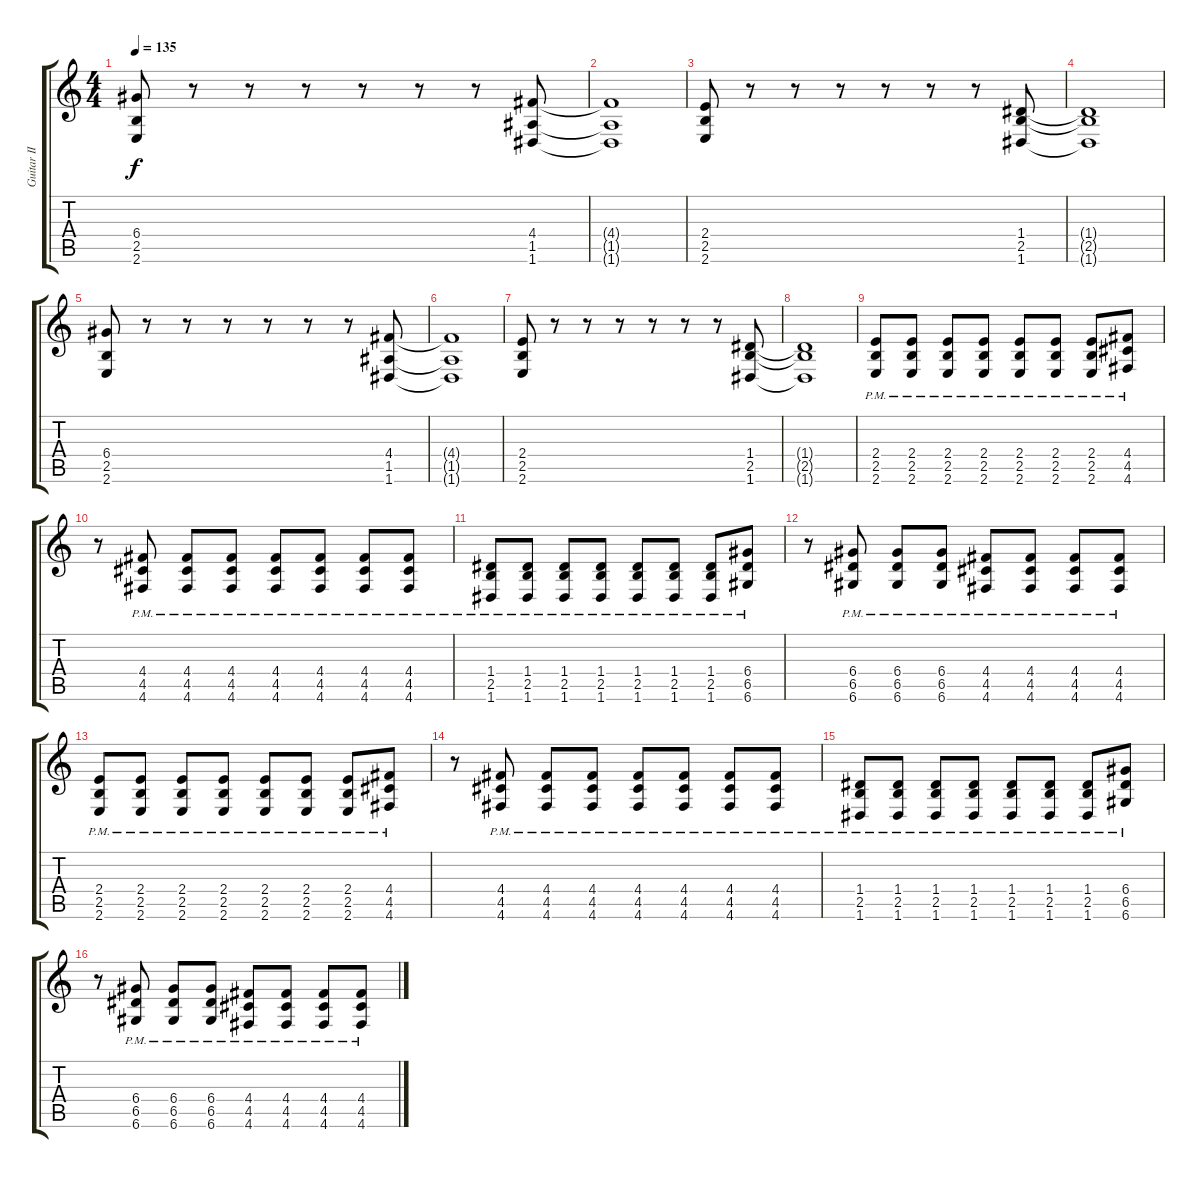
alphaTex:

\track ("Guitar II" "Guitar II") {instrument distortionguitar}
\staff {score tabs}
\tuning (E4 B3 G3 D3 A2 D2) {hide}
\ts (4 4)
\tempo 135
\clef g2
\ks c
(6.4 2.5 2.6).8{dy f} r.8 r.8 r.8 r.8 r.8 r.8 (4.4 1.5 1.6).8 |
(4.4{t} 1.5{t} 1.6{t}).1 |
(2.4 2.5 2.6).8 r.8 r.8 r.8 r.8 r.8 r.8 (1.4 2.5 1.6).8 |
(1.4{t} 2.5{t} 1.6{t}).1 |
(6.4 2.5 2.6).8 r.8 r.8 r.8 r.8 r.8 r.8 (4.4 1.5 1.6).8 |
(4.4{t} 1.5{t} 1.6{t}).1 |
(2.4 2.5 2.6).8 r.8 r.8 r.8 r.8 r.8 r.8 (1.4 2.5 1.6).8 |
(1.4{t} 2.5{t} 1.6{t}).1 |
(2.4{pm} 2.5{pm} 2.6{pm}).8 (2.4{pm} 2.5{pm} 2.6{pm}).8 (2.4{pm} 2.5{pm} 2.6{pm}).8 (2.4{pm} 2.5{pm} 2.6{pm}).8 (2.4{pm} 2.5{pm} 2.6{pm}).8 (2.4{pm} 2.5{pm} 2.6{pm}).8 (2.4{pm} 2.5{pm} 2.6{pm}).8 (4.4{pm} 4.5{pm} 4.6{pm}).8 |
r.8 (4.4{pm} 4.5{pm} 4.6{pm}).8 (4.4{pm} 4.5{pm} 4.6{pm}).8 (4.4{pm} 4.5{pm} 4.6{pm}).8 (4.4{pm} 4.5{pm} 4.6{pm}).8 (4.4{pm} 4.5{pm} 4.6{pm}).8 (4.4{pm} 4.5{pm} 4.6{pm}).8 (4.4{pm} 4.5{pm} 4.6{pm}).8 |
(1.4{pm} 2.5{pm} 1.6{pm}).8 (1.4{pm} 2.5{pm} 1.6{pm}).8 (1.4{pm} 2.5{pm} 1.6{pm}).8 (1.4{pm} 2.5{pm} 1.6{pm}).8 (1.4{pm} 2.5{pm} 1.6{pm}).8 (1.4{pm} 2.5{pm} 1.6{pm}).8 (1.4{pm} 2.5{pm} 1.6{pm}).8 (6.4{pm} 6.5{pm} 6.6{pm}).8 |
r.8 (6.4{pm} 6.5{pm} 6.6{pm}).8 (6.4{pm} 6.5{pm} 6.6{pm}).8 (6.4{pm} 6.5{pm} 6.6{pm}).8 (4.4{pm} 4.5{pm} 4.6{pm}).8 (4.4{pm} 4.5{pm} 4.6{pm}).8 (4.4{pm} 4.5{pm} 4.6{pm}).8 (4.4{pm} 4.5{pm} 4.6{pm}).8 |
(2.4{pm} 2.5{pm} 2.6{pm}).8 (2.4{pm} 2.5{pm} 2.6{pm}).8 (2.4{pm} 2.5{pm} 2.6{pm}).8 (2.4{pm} 2.5{pm} 2.6{pm}).8 (2.4{pm} 2.5{pm} 2.6{pm}).8 (2.4{pm} 2.5{pm} 2.6{pm}).8 (2.4{pm} 2.5{pm} 2.6{pm}).8 (4.4{pm} 4.5{pm} 4.6{pm}).8 |
r.8 (4.4{pm} 4.5{pm} 4.6{pm}).8 (4.4{pm} 4.5{pm} 4.6{pm}).8 (4.4{pm} 4.5{pm} 4.6{pm}).8 (4.4{pm} 4.5{pm} 4.6{pm}).8 (4.4{pm} 4.5{pm} 4.6{pm}).8 (4.4{pm} 4.5{pm} 4.6{pm}).8 (4.4{pm} 4.5{pm} 4.6{pm}).8 |
(1.4{pm} 2.5{pm} 1.6{pm}).8 (1.4{pm} 2.5{pm} 1.6{pm}).8 (1.4{pm} 2.5{pm} 1.6{pm}).8 (1.4{pm} 2.5{pm} 1.6{pm}).8 (1.4{pm} 2.5{pm} 1.6{pm}).8 (1.4{pm} 2.5{pm} 1.6{pm}).8 (1.4{pm} 2.5{pm} 1.6{pm}).8 (6.4{pm} 6.5{pm} 6.6{pm}).8 |
r.8 (6.4{pm} 6.5{pm} 6.6{pm}).8 (6.4{pm} 6.5{pm} 6.6{pm}).8 (6.4{pm} 6.5{pm} 6.6{pm}).8 (4.4{pm} 4.5{pm} 4.6{pm}).8 (4.4{pm} 4.5{pm} 4.6{pm}).8 (4.4{pm} 4.5{pm} 4.6{pm}).8 (4.4{pm} 4.5{pm} 4.6{pm}).8
